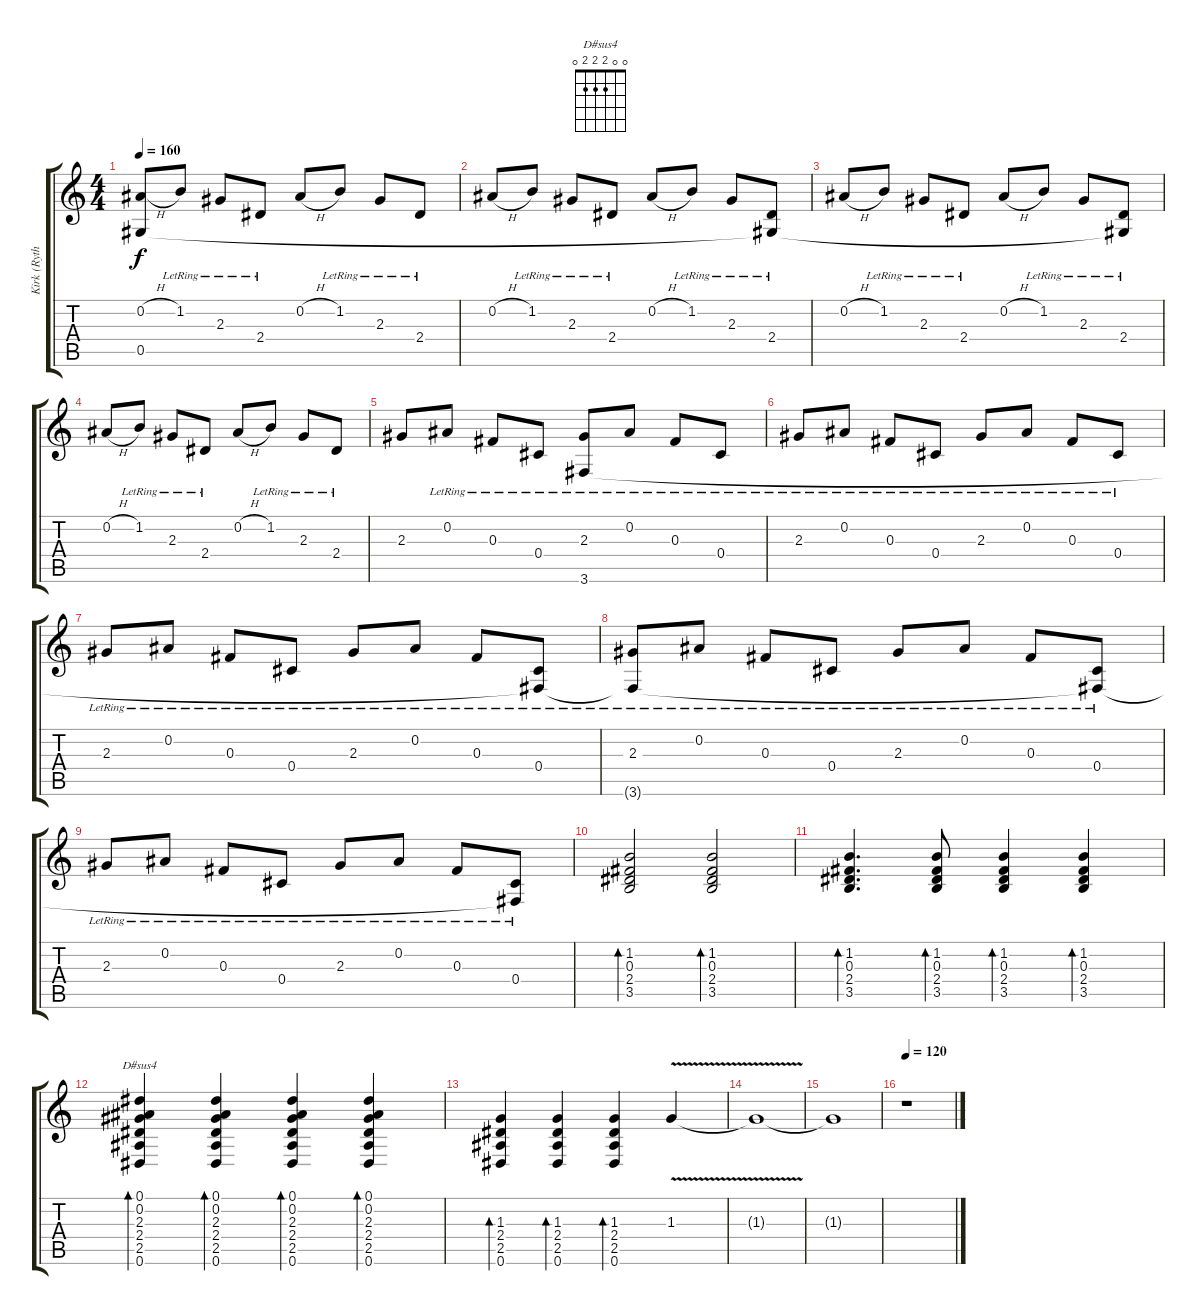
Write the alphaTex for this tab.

\track ("Kirk (Rythm)" "Kirk (Ryth") {instrument acousticguitarnylon}
\staff {score tabs}
\tuning (Eb4 Bb3 Gb3 Db3 Ab2 Eb2) {hide}
\chord ("D#sus4" 0 0 2 2 2 0)
\ts (4 4)
\tempo 160
\clef g2
\ks c
(0.2{h} 0.5).8{dy f} 1.2{lr}.8 2.3{lr}.8 2.4{lr}.8 0.2{h}.8 1.2{lr}.8 2.3{lr}.8 2.4{lr}.8 |
0.2{h}.8 1.2{lr}.8 2.3{lr}.8 2.4{lr}.8 0.2{h}.8 1.2{lr}.8 2.3{lr}.8 (2.4{lr} 0.5{t}).8 |
0.2{h}.8 1.2{lr}.8 2.3{lr}.8 2.4{lr}.8 0.2{h}.8 1.2{lr}.8 2.3{lr}.8 (2.4{lr} 0.5{t}).8 |
0.2{h}.8 1.2{lr}.8 2.3{lr}.8 2.4{lr}.8 0.2{h}.8 1.2{lr}.8 2.3{lr}.8 2.4{lr}.8 |
2.3.8 0.2{lr}.8 0.3{lr}.8 0.4{lr}.8 (2.3{lr} 3.6).8 0.2{lr}.8 0.3{lr}.8 0.4{lr}.8 |
2.3{lr}.8 0.2{lr}.8 0.3{lr}.8 0.4{lr}.8 2.3{lr}.8 0.2{lr}.8 0.3{lr}.8 0.4{lr}.8 |
2.3{lr}.8 0.2{lr}.8 0.3{lr}.8 0.4{lr}.8 2.3{lr}.8 0.2{lr}.8 0.3{lr}.8 (0.4{lr} 3.6{t}).8 |
(2.3{lr} 3.6{t}).8 0.2{lr}.8 0.3{lr}.8 0.4{lr}.8 2.3{lr}.8 0.2{lr}.8 0.3{lr}.8 (0.4{lr} 3.6{t}).8 |
2.3{lr}.8 0.2{lr}.8 0.3{lr}.8 0.4{lr}.8 2.3{lr}.8 0.2{lr}.8 0.3{lr}.8 (0.4{lr} 3.6{t}).8 |
(1.2 0.3 2.4 3.5).2{bd 240} (1.2 0.3 2.4 3.5).2{bd 240} |
(1.2 0.3 2.4 3.5).4{d bd 240} (1.2 0.3 2.4 3.5).8{bd 240} (1.2 0.3 2.4 3.5).4{bd 240} (1.2 0.3 2.4 3.5).4{bd 240} |
(0.1 0.2 2.3 2.4 2.5 0.6).4{bd 240 ch "D#sus4"} (0.1 0.2 2.3 2.4 2.5 0.6).4{bd 240} (0.1 0.2 2.3 2.4 2.5 0.6).4{bd 240} (0.1 0.2 2.3 2.4 2.5 0.6).4{bd 240} |
(1.3 2.4 2.5 0.6).4{bd 240} (1.3 2.4 2.5 0.6).4{bd 240} (1.3 2.4 2.5 0.6).4{bd 240} 1.3{v}.4 |
1.3{t}.1 |
1.3{t}.1 |
\tempo 120
r.1
